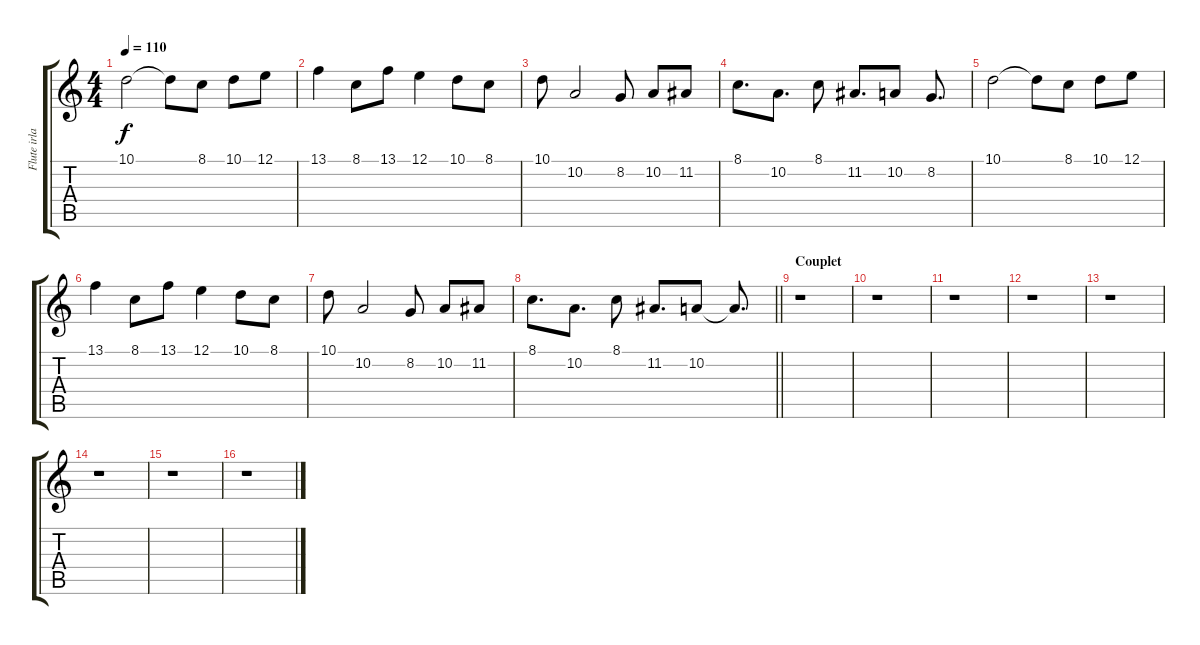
\track ("Flute irlandaise" "Flute irla") {instrument whistle}
\staff {score tabs}
\tuning (E4 B3 G3 D3 A2 E2) {hide}
\ts (4 4)
\tempo 110
\clef g2
\ks c
10.1.2{dy f instrument whistle} 10.1{t}.8 8.1.8 10.1.8 12.1.8 |
13.1.4 8.1.8 13.1.8 12.1.4 10.1.8 8.1.8 |
10.1.8 10.2.2 8.2.8 10.2.8 11.2.8 |
8.1.8{d} 10.2.8{d} 8.1.8 11.2.8{d} 10.2.8 8.2.8{d} |
10.1.2 10.1{t}.8 8.1.8 10.1.8 12.1.8 |
13.1.4 8.1.8 13.1.8 12.1.4 10.1.8 8.1.8 |
10.1.8 10.2.2 8.2.8 10.2.8 11.2.8 |
\barLineRight lightlight
8.1.8{d} 10.2.8{d} 8.1.8 11.2.8{d} 10.2.8 10.2{t}.8{d} |
\section ("" "Couplet")
r.1 |
r.1 |
r.1 |
r.1 |
r.1 |
r.1 |
r.1 |
r.1
